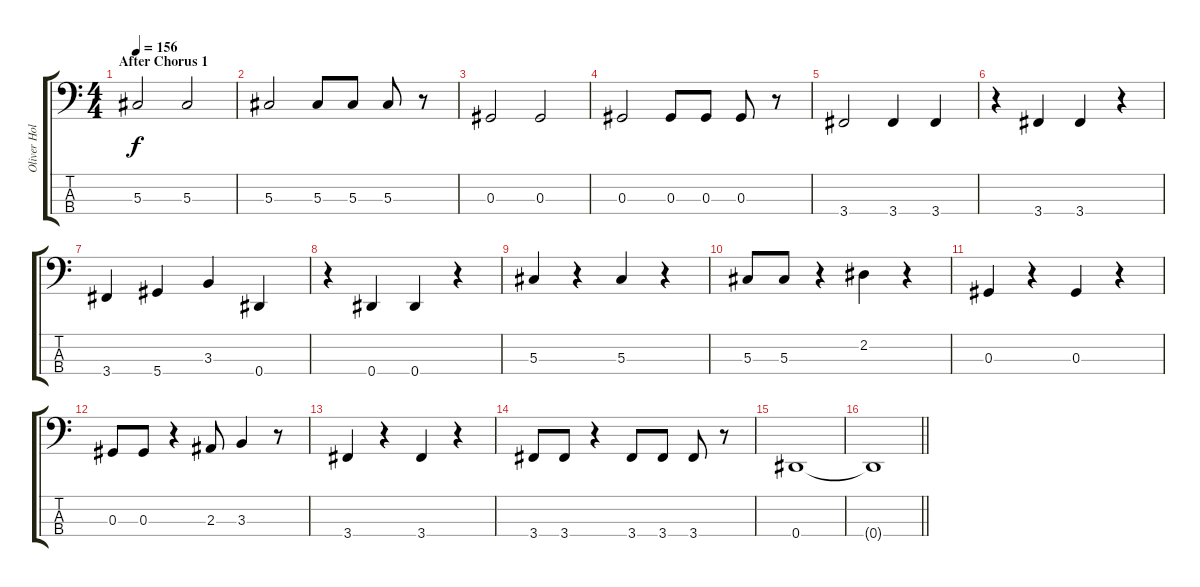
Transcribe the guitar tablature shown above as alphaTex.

\track ("Oliver Holzwarth" "Oliver Hol") {instrument electricbasspick}
\staff {score tabs}
\tuning (Gb2 Db2 Ab1 Eb1) {hide}
\ts (4 4)
\section ("" "After Chorus 1")
\tempo 156
\clef f4
\ks c
5.3.2{dy f} 5.3.2 |
5.3.2 5.3.8 5.3.8 5.3.8 r.8 |
0.3.2 0.3.2 |
0.3.2 0.3.8 0.3.8 0.3.8 r.8 |
3.4.2 3.4.4 3.4.4 |
r.4 3.4.4 3.4.4 r.4 |
3.4.4 5.4.4 3.3.4 0.4.4 |
r.4 0.4.4 0.4.4 r.4 |
5.3.4 r.4 5.3.4 r.4 |
5.3.8 5.3.8 r.4 2.2.4 r.4 |
0.3.4 r.4 0.3.4 r.4 |
0.3.8 0.3.8 r.4 2.3.8 3.3.4 r.8 |
3.4.4 r.4 3.4.4 r.4 |
3.4.8 3.4.8 r.4 3.4.8 3.4.8 3.4.8 r.8 |
0.4.1 |
\barLineRight lightlight
0.4{t}.1
